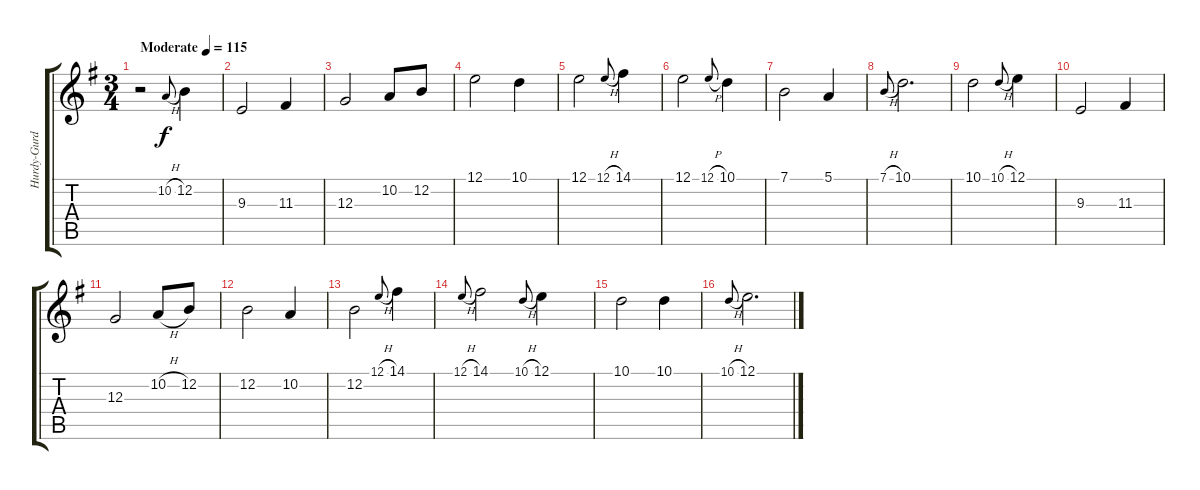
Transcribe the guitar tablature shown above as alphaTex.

\track ("Hurdy-Gurdy/Bagpipe" "Hurdy-Gurd") {instrument bagpipe}
\staff {score tabs}
\tuning (E4 B3 G3 D3 A2 E2) {hide}
\ts (3 4)
\tempo (115 "Moderate")
\clef g2
\ks eminor
r.2{dy f instrument bagpipe} 10.2{h}.8{gr onbeat} 12.2.4 |
9.3.2 11.3.4 |
12.3.2 10.2.8 12.2.8 |
12.1.2 10.1.4 |
12.1.2 12.1{h}.8{gr onbeat} 14.1.4 |
12.1.2 12.1{h}.8{gr onbeat} 10.1.4 |
7.1.2 5.1.4 |
7.1{h}.8{gr onbeat} 10.1.2{d} |
10.1.2 10.1{h}.8{gr onbeat} 12.1.4 |
9.3.2 11.3.4 |
12.3.2 10.2{h}.8 12.2.8 |
12.2.2 10.2.4 |
12.2.2 12.1{h}.8{gr onbeat} 14.1.4 |
12.1{h}.8{gr onbeat} 14.1.2 10.1{h}.8{gr onbeat} 12.1.4 |
10.1.2 10.1.4 |
10.1{h}.8{gr onbeat} 12.1.2{d}
